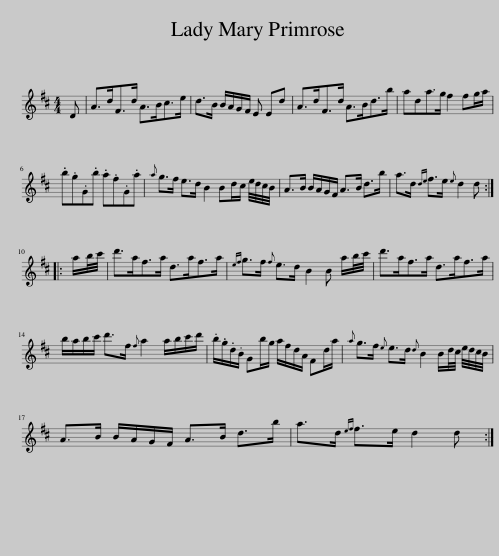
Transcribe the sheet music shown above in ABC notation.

X:1
L:1/8
M:4/4
I:linebreak $
K:D
V:1 treble
V:1
 D | A>dF>d A>Bc>e | d>B B/A/G/F/ E Ed | A>dF>d A>Bd>b | ada>g f2 fg/a/ |$ %5
 .b.g.G.b .a.f.G.a |{a} g>f e>d B2 Bd/c/ e/4d/4c/4B/4 | A>B B/A/G/F/ A>B d>b | a>d{de} f>e{e} d2 d ::$ a/b/4c'/4 | %10
 d'>af>a d>af>a |{ef} g>f{f} e>d B2 B a/b/4c'/4 | d'>af>a d>af>a |$ b/a/b/c'/ d'>f{f} a2 a/b/c'/d'/ | .b/.g/.d/.B/ Gb/g/ a/f/d/A/ Fd/a/ | %15
{a} g>f{e} e>d{d} B2 B/d/4c/4 e/4d/4c/4B/4 |$ A>B B/A/G/F/ A>B d>b | a>d{ef} f>e d2 d :| %18
